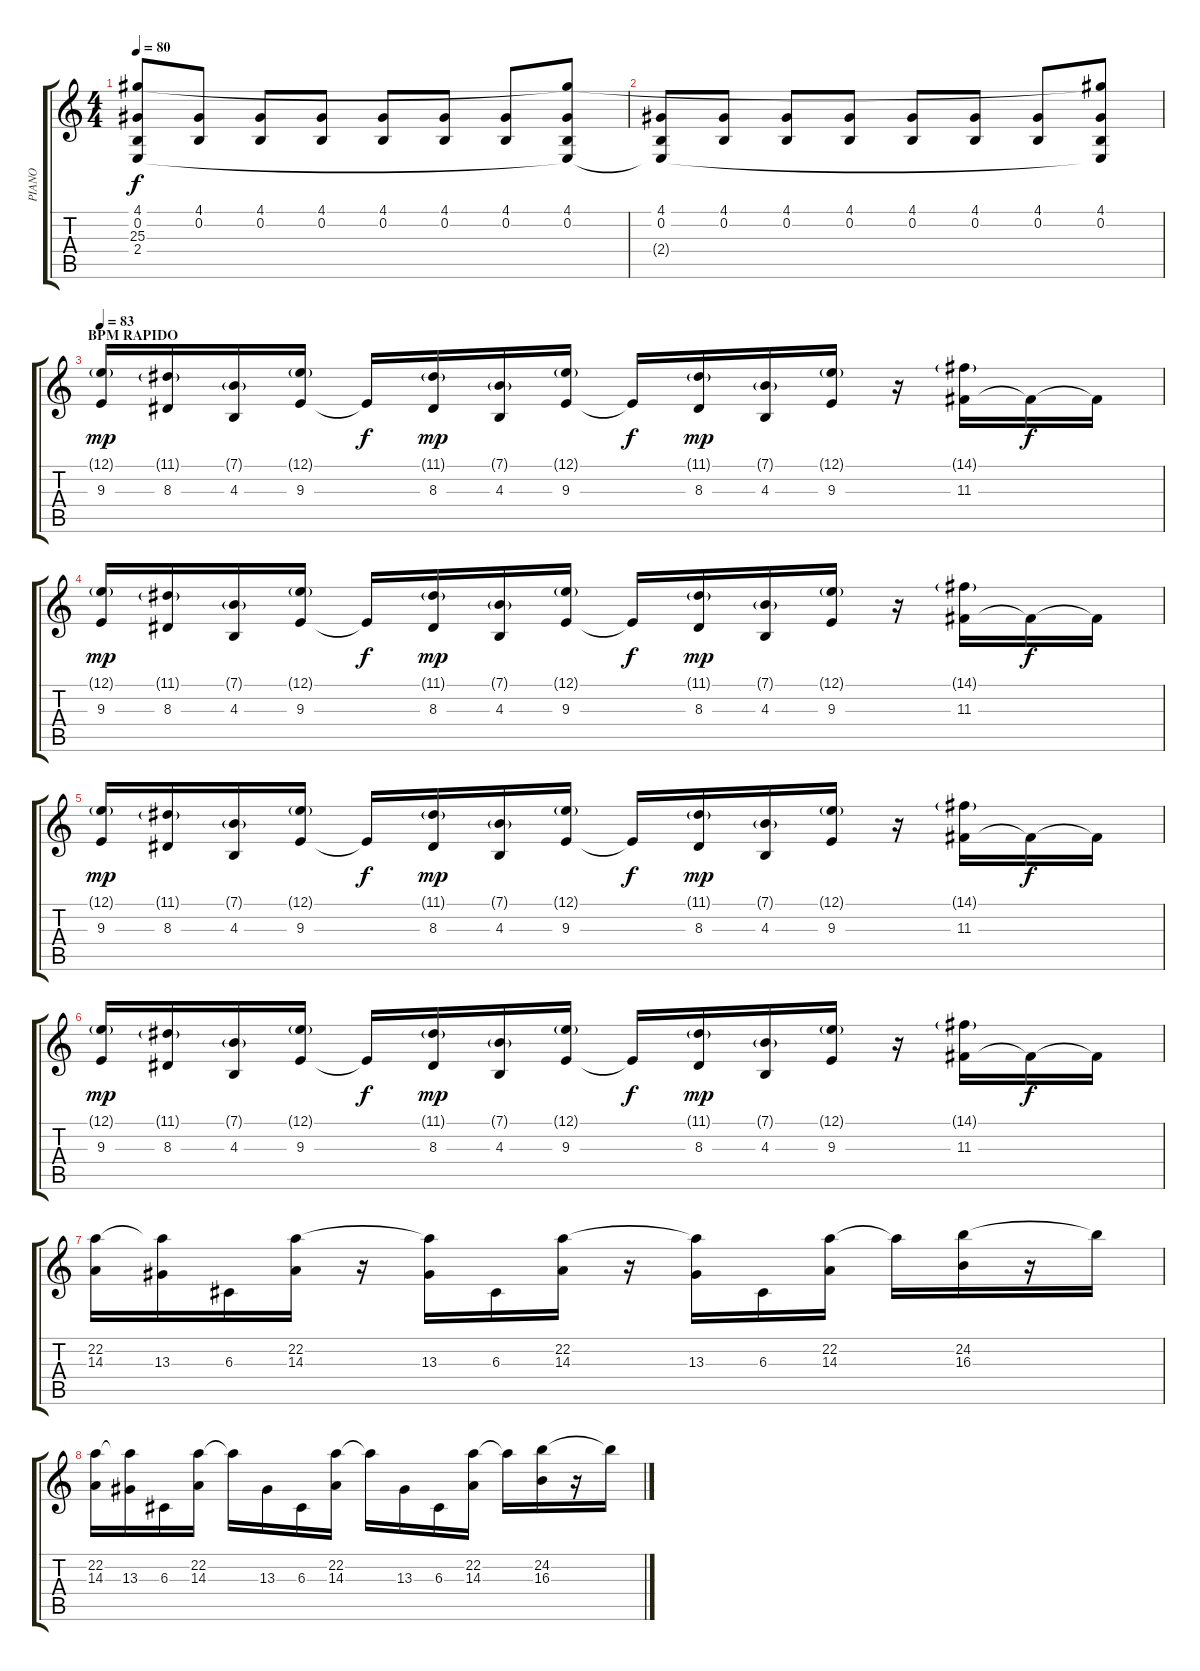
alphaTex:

\track ("PIANO" "PIANO") {instrument acousticgrandpiano}
\staff {score tabs}
\tuning (E4 B3 G3 D3 A2 D2) {hide}
\ts (4 4)
\tempo 80
\clef g2
\ks c
(4.1 0.2 25.3 2.4).8{dy f} (4.1 0.2).8 (4.1 0.2).8 (4.1 0.2).8 (4.1 0.2).8 (4.1 0.2).8 (4.1 0.2).8 (4.1 0.2 25.3{t} 2.4{t}).8 |
(4.1 0.2 2.4{t}).8 (4.1 0.2).8 (4.1 0.2).8 (4.1 0.2).8 (4.1 0.2).8 (4.1 0.2).8 (4.1 0.2).8 (4.1 0.2 25.3{t} 2.4{t}).8 |
\section ("" "BPM RAPIDO")
\tempo 83
(12.1{g} 9.3).16{dy mp} (11.1{g} 8.3).16 (7.1{g} 4.3).16 (12.1{g} 9.3).16 9.3{t}.16{dy f} (11.1{g} 8.3).16{dy mp} (7.1{g} 4.3).16 (12.1{g} 9.3).16 9.3{t}.16{dy f} (11.1{g} 8.3).16{dy mp} (7.1{g} 4.3).16 (12.1{g} 9.3).16 r.16 (14.1{g} 11.3).16 11.3{t}.16{dy f} 11.3{t}.16 |
(12.1{g} 9.3).16{dy mp} (11.1{g} 8.3).16 (7.1{g} 4.3).16 (12.1{g} 9.3).16 9.3{t}.16{dy f} (11.1{g} 8.3).16{dy mp} (7.1{g} 4.3).16 (12.1{g} 9.3).16 9.3{t}.16{dy f} (11.1{g} 8.3).16{dy mp} (7.1{g} 4.3).16 (12.1{g} 9.3).16 r.16 (14.1{g} 11.3).16 11.3{t}.16{dy f} 11.3{t}.16 |
(12.1{g} 9.3).16{dy mp} (11.1{g} 8.3).16 (7.1{g} 4.3).16 (12.1{g} 9.3).16 9.3{t}.16{dy f} (11.1{g} 8.3).16{dy mp} (7.1{g} 4.3).16 (12.1{g} 9.3).16 9.3{t}.16{dy f} (11.1{g} 8.3).16{dy mp} (7.1{g} 4.3).16 (12.1{g} 9.3).16 r.16 (14.1{g} 11.3).16 11.3{t}.16{dy f} 11.3{t}.16 |
(12.1{g} 9.3).16{dy mp} (11.1{g} 8.3).16 (7.1{g} 4.3).16 (12.1{g} 9.3).16 9.3{t}.16{dy f} (11.1{g} 8.3).16{dy mp} (7.1{g} 4.3).16 (12.1{g} 9.3).16 9.3{t}.16{dy f} (11.1{g} 8.3).16{dy mp} (7.1{g} 4.3).16 (12.1{g} 9.3).16 r.16 (14.1{g} 11.3).16 11.3{t}.16{dy f} 11.3{t}.16 |
(22.2 14.3).16 (22.2{t} 13.3).16 6.3.16 (22.2 14.3).16 r.16 (22.2{t} 13.3).16 6.3.16 (22.2 14.3).16 r.16 (22.2{t} 13.3).16 6.3.16 (22.2 14.3).16 22.2{t}.16 (24.2 16.3).16 r.16 24.2{t}.16 |
(22.2 14.3).16 (22.2{t} 13.3).16 6.3.16 (22.2 14.3).16 22.2{t}.16 13.3.16 6.3.16 (22.2 14.3).16 22.2{t}.16 13.3.16 6.3.16 (22.2 14.3).16 22.2{t}.16 (24.2 16.3).16 r.16 24.2{t}.16
